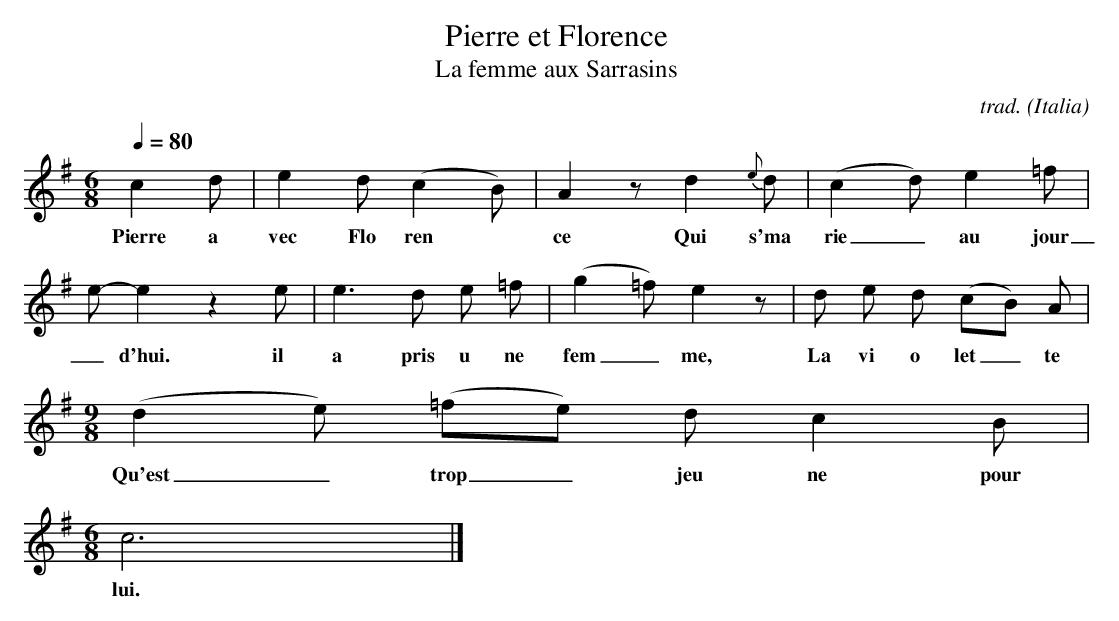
X:1
T:Pierre et Florence
T:La femme aux Sarrasins
C:trad.
O:Italia
Q:1/4=80
V:1
M:6/8
L:1/8
K:G
c2 d |e2 d (c2B) |A2 z d2 {e}d |(c2d) e2 =f |
w:Pierre a vec Flo ren *ce Qui s'ma rie_ au jour
e-e2z2 e |e3 d e =f |(g2=f) e2 z |d e d (cB) A |
w:_d'hui. il a pris u ne fem_ me, La vi o let_ te
M:9/8     %Meter
L:1/8     %
(d2e) (=fe) d c2 B |
w:Qu'est_ trop_ jeu ne pour
M:6/8     %Meter
L:1/8     %
c6 |]
w:lui.
     %End of file
